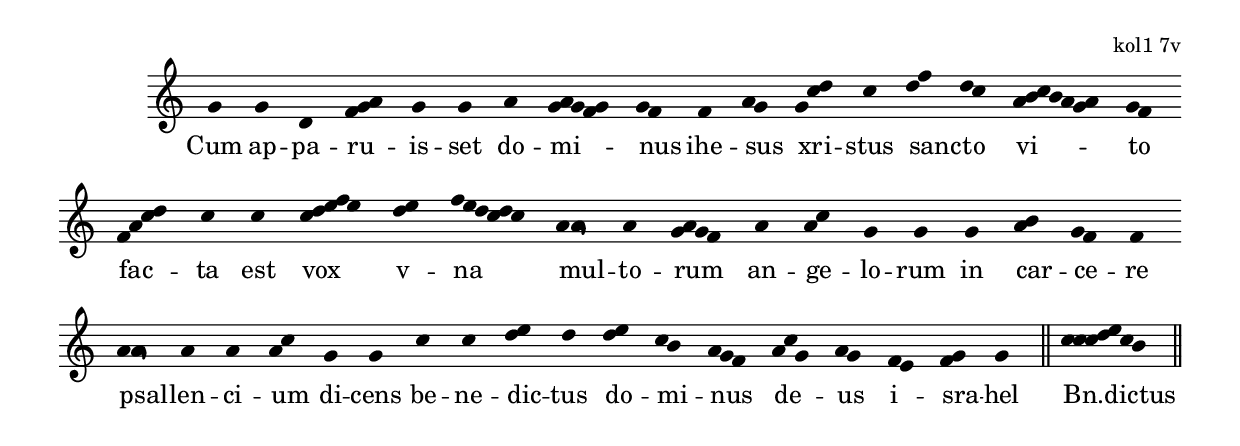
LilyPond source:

\version "2.19.32"

\include "../lib/synopsis.ily"

\score {
  \transpose c c' {
    \plainchant
    g \bar "" g d \melisma { f g a } g g \bar ""
    a \melisma { g a g f g } \melisma { g f } \bar "" f \melisma { a g } \bar "" \melisma { g c' d' } \bar "" c' \bar "" \melisma { d' f' } \melisma { d' c' } \bar "" \melisma { a b c' b a g a } \melisma { g f } \bar ""
    \melisma { f a c' d' } c' \bar "" c' \bar "" \melisma { c' d' e' f' e' } \bar "" \melisma { d' e' } \melisma { f' e' d' c' d' c' } \bar ""
    \melisma { a \strophicus a } a \melisma { g a g f } \bar "" a \melisma { a c' } g g \bar ""
    g \bar "" \melisma { a b } \melisma { g f } f \bar "" \melisma { a \strophicus a } a a \melisma { a c' } \bar "" g g \bar ""
    c' c' \melisma { d' e' } d' \bar "" \melisma { d' e' } \melisma { c' b } \melisma { a g f } \bar "" \melisma { a c' g } \melisma { a g } \bar "" \melisma { f e } \melisma { f g } g \bar "||"

    \melisma { c' c' c' d' e' c' b } \bar "||"
  }
  \addlyrics {
    Cum ap -- pa -- ru -- is -- set
    do -- mi -- nus ihe -- sus xri -- stus sanc -- to vi -- to
    fac -- ta est vox v -- na
    mul -- to -- rum an -- ge -- lo -- rum
    in car -- ce -- re psal -- len -- ci -- um di -- cens
    be -- ne -- dic -- tus do -- mi -- nus de -- us i -- sra -- hel

    Bn.dictus
  }
  \header {
    fontes = "kol1 7v"
  }
}
